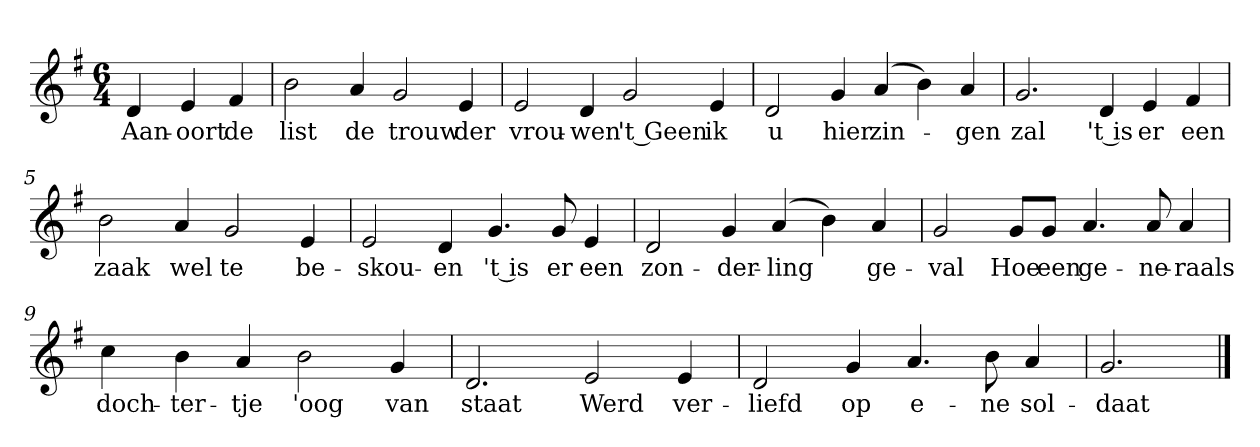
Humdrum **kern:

**kern	**text
*part1	*part1
*staff1	*staff1
*clefG2	*
*k[f#]	*
*G:	*
*M6/4	*
*MM120	*
=	=
4d	Aan-
4e	-oort
4f#	de
=1	=1
2b	list
4a	de
2g	trouw
4e	der
=2	=2
2e	vrou-
4d	-wen
2g	't Geen
4e	ik
=3	=3
2d	u
4g	hier
(4a	zin-
4b)	.
4a	-gen
=4	=4
2.g	zal
4d	't is
4e	er
4f#	een
=5	=5
2b	zaak
4a	wel
2g	te
4e	be-
=6	=6
2e	-skou-
4d	-en
4.g	't is
8g	er
4e	een
=7	=7
2d	zon-
4g	-der-
(4a	-ling
4b)	.
4a	ge-
=8	=8
2g	-val
8g/L	Hoe
8g/J	een
4.a	ge-
8a	-ne-
4a	-raals
=9	=9
4cc	doch-
4b	-ter-
4a	-tje
2b	'oog
4g	van
=10	=10
2.d	staat
2e	Werd
4e	ver-
=11	=11
2d	-liefd
4g	op
4.a	e-
8b	-ne
4a	sol-
=12	=12
2.g	-daat
==	==
*-	*-
